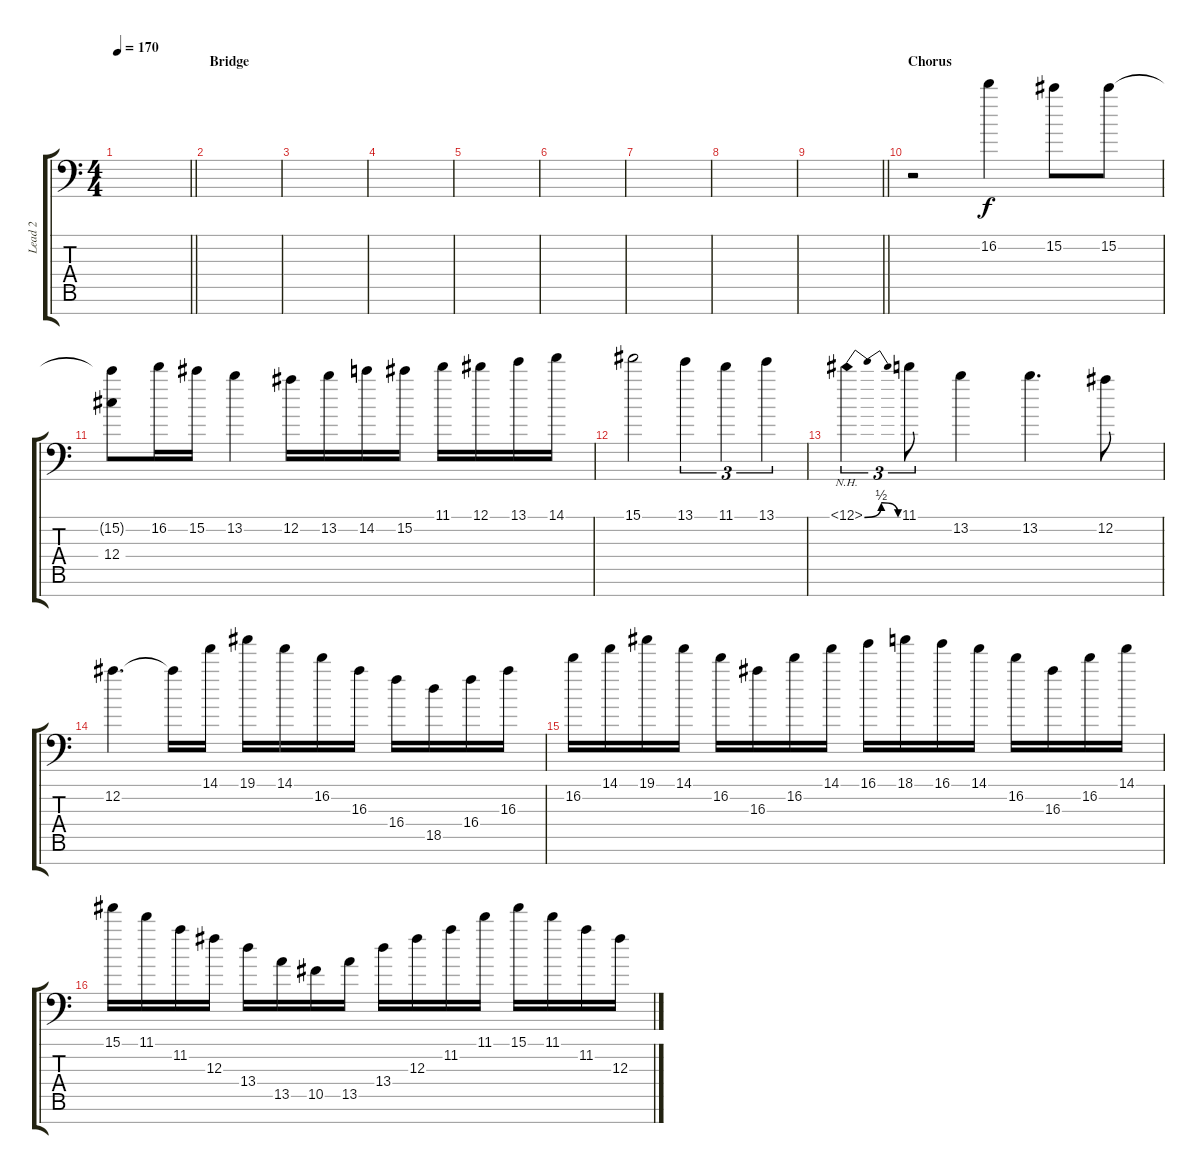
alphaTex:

\track ("Lead 2" "Lead 2") {instrument distortionguitar}
\staff {score tabs}
\tuning (Eb4 Bb3 Gb3 Db3 Ab2 Eb2 C-1) {hide}
\ts (4 4)
\tempo 170
\clef f4
\barLineRight lightlight
\ks c
|
\section ("" "Bridge")
|
|
|
|
|
|
|
\barLineRight lightlight
|
\section ("" "Chorus")
r.2 16.2.4 15.2.8 15.2.8 |
(15.2{t} 12.4).8 16.2.16 15.2.16 13.2.4 12.2.16 13.2.16 14.2.16 15.2.16 11.1.16 12.1.16 13.1.16 14.1.16 |
15.1.2 13.1.4{tu (3 2)} 11.1.4{tu (3 2)} 13.1.4{tu (3 2)} |
13.1{be (bendrelease 0 0 30 2 30 2 60 0) nh}.4{tu (3 2)} 11.1.8{tu (3 2)} 13.2.4 13.2.4{d} 12.2.8 |
12.2.4{d} 12.2{t}.16 14.1.16 19.1.16 14.1.16 16.2.16 16.3.16 16.4.16 18.5.16 16.4.16 16.3.16 |
16.2.16 14.1.16 19.1.16 14.1.16 16.2.16 16.3.16 16.2.16 14.1.16 16.1.16 18.1.16 16.1.16 14.1.16 16.2.16 16.3.16 16.2.16 14.1.16 |
15.1.16 11.1.16 11.2.16 12.3.16 13.4.16 13.5.16 10.5.16 13.5.16 13.4.16 12.3.16 11.2.16 11.1.16 15.1.16 11.1.16 11.2.16 12.3.16
